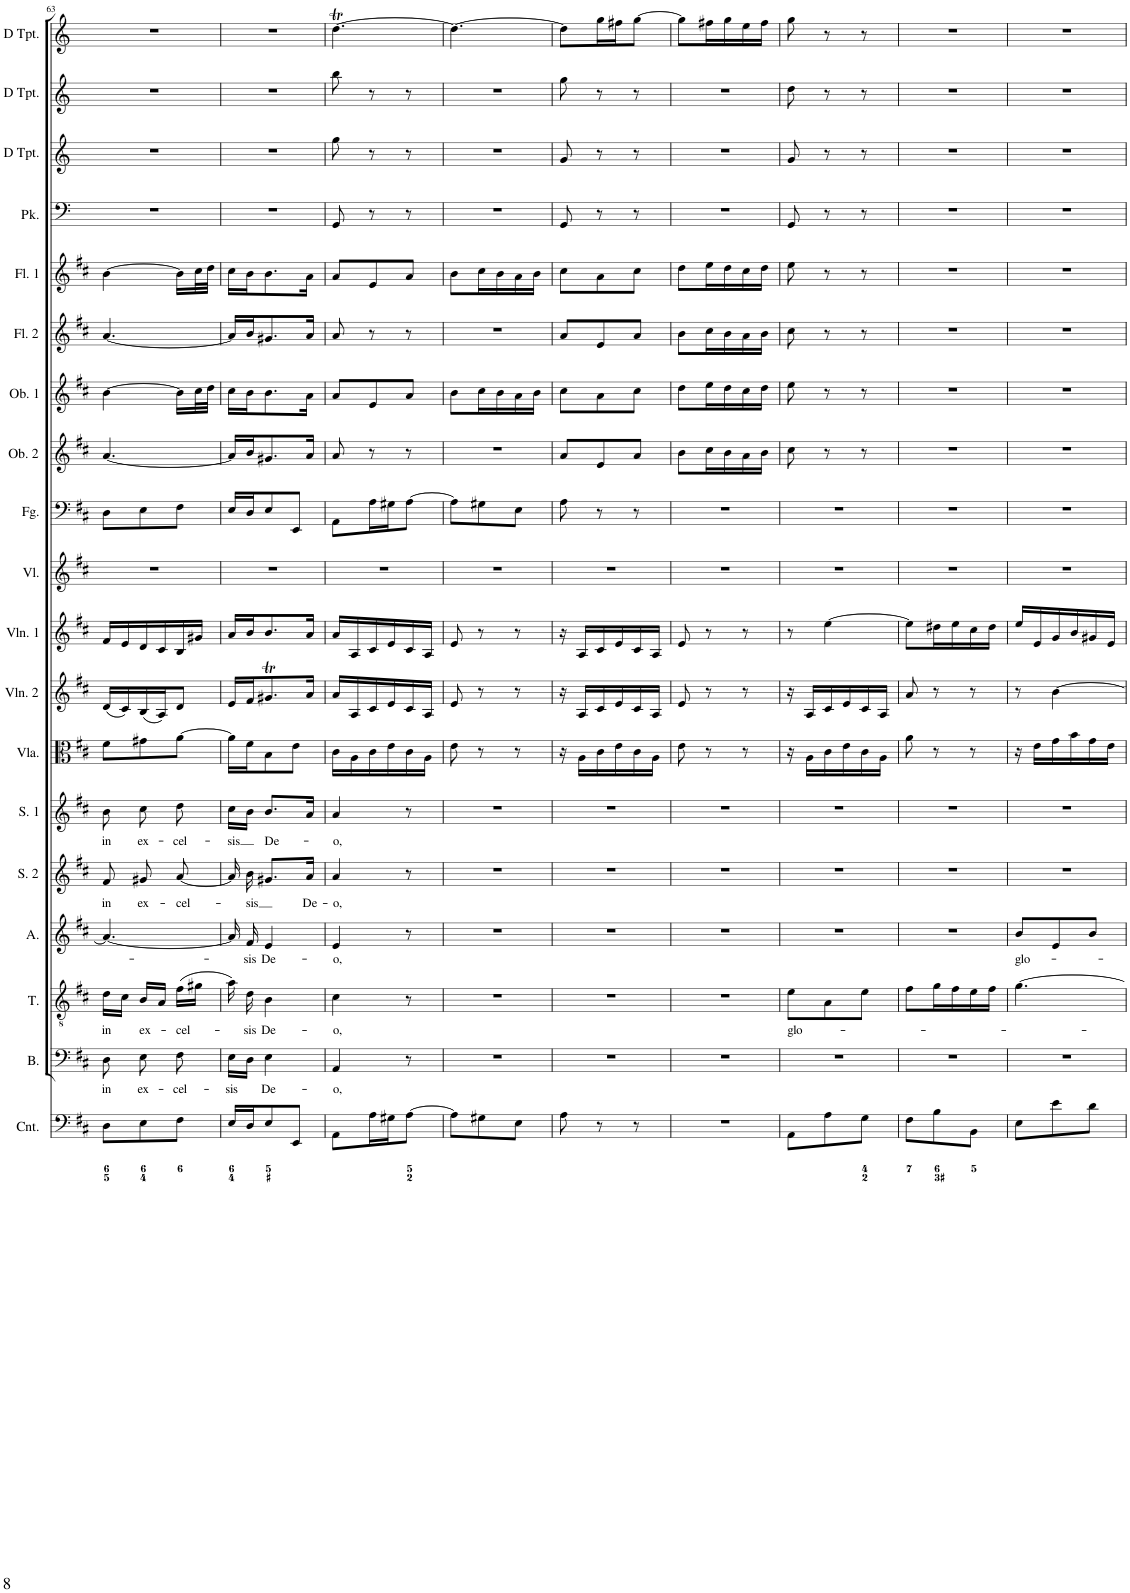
**kern	**kern	**text	**kern	**text	**kern	**text	**kern	**text	**kern	**text	**kern	**kern	**kern	**kern	**kern	**kern	**kern	**kern	**kern	**kern	**kern	**kern	**kern
*part19	*part18	*part18	*part17	*part17	*part16	*part16	*part15	*part15	*part14	*part14	*part13	*part12	*part11	*part10	*part9	*part8	*part7	*part6	*part5	*part4	*part3	*part2	*part1
*staff19	*staff18	*staff18	*staff17	*staff17	*staff16	*staff16	*staff15	*staff15	*staff14	*staff14	*staff13	*staff12	*staff11	*staff10	*staff9	*staff8	*staff7	*staff6	*staff5	*staff4	*staff3	*staff2	*staff1
*I"Continuo	*I"Basso	*	*I"Tenore	*	*I"Alto	*	*I"Soprano 2	*	*I"Soprano 1	*	*I"Viola	*I"Violino 2	*I"Violino 1	*I"Violino solo	*I"Fagotti	*I"Oboe d'amore 2	*I"Oboe d'amore 1	*I"Flauto traverso 2	*I"Flauto traverso 1	*I"Pauke	*I"D Trompete	*I"D Trompete	*I"D Trompete
*I'Cnt.	*I'B.	*	*I'T.	*	*I'A.	*	*I'S. 2	*	*I'S. 1	*	*I'Vla.	*I'Vln. 2	*I'Vln. 1	*I'Vl.	*I'Fg.	*I'Ob. 2	*I'Ob. 1	*I'Fl. 2	*I'Fl. 1	*I'Pk.	*I'D Tpt.	*I'D Tpt.	*I'D Tpt.
!!LO:PB:g=z
*clefF4	*clefF4	*	*clefGv2	*	*clefG2	*	*clefG2	*	*clefG2	*	*clefC3	*clefG2	*clefG2	*clefG2	*clefF4	*clefG2	*clefG2	*clefG2	*clefG2	*clefF4	*clefG2	*clefG2	*clefG2
*	*	*	*	*	*	*	*	*	*	*	*	*	*	*	*	*	*	*	*	*Trd-1c-2	*Trd-1c-2	*Trd-1c-2	*Trd-1c-2
*k[f#c#]	*k[f#c#]	*	*k[f#c#]	*	*k[f#c#]	*	*k[f#c#]	*	*k[f#c#]	*	*k[f#c#]	*k[f#c#]	*k[f#c#]	*k[f#c#]	*k[f#c#]	*k[f#c#]	*k[f#c#]	*k[f#c#]	*k[f#c#]	*k[]	*k[]	*k[]	*k[]
*M3/8	*M3/8	*	*M3/8	*	*M3/8	*	*M3/8	*	*M3/8	*	*M3/8	*M3/8	*M3/8	*M3/8	*M3/8	*M3/8	*M3/8	*M3/8	*M3/8	*M3/8	*M3/8	*M3/8	*M3/8
=63	=63	=63	=63	=63	=63	=63	=63	=63	=63	=63	=63	=63	=63	=63	=63	=63	=63	=63	=63	=63	=63	=63	=63
!	!	!LO:LY:b	!	!LO:LY:b	!	!	!	!LO:LY:b	!	!LO:LY:b	!	!	!	!	!	!	!	!	!	!	!	!	!
8D\L	8D\	in	16d\LL	in	4.a/_	.	8f#/	in	8b\	in	8f#\L	(16d/LL	16f#/LL	4.r	8D\L	[4.a/	[4b\	[4.a/	[4b\	4.r	4.r	4.r	4.r
.	.	.	16c#\JJ	.	.	.	.	.	.	.	.	16c#/)	16e/	.	.	.	.	.	.	.	.	.	.
!	!	!LO:LY:b	!	!LO:LY:b	!	!	!	!LO:LY:b	!	!LO:LY:b	!	!	!	!	!	!	!	!	!	!	!	!	!
8E\	8E\	ex-	16B/LL	ex-	.	.	8g#X/	ex-	8cc#\	ex-	8g#X\	(16B/	16d/	.	8E\	.	.	.	.	.	.	.	.
.	.	.	16A/JJ	.	.	.	.	.	.	.	.	16A/J)	16c#/	.	.	.	.	.	.	.	.	.	.
!	!	!LO:LY:b	!	!LO:LY:b	!	!	!	!LO:LY:b	!	!LO:LY:b	!	!	!	!	!	!	!	!	!	!	!	!	!
8F#\J	8F#\	-cel-	(16f#\LL	-cel-	.	.	[8a/	-cel-	8dd\	-cel-	[8a\J	8d/J	16B/	.	8F#\J	.	16b\LL]	.	16b\LL]	.	.	.	.
.	.	.	16g#X\JJ	.	.	.	.	.	.	.	.	.	16g#X/JJ	.	.	.	32cc#\L	.	32cc#\L	.	.	.	.
.	.	.	.	.	.	.	.	.	.	.	.	.	.	.	.	.	32dd\JJJ	.	32dd\JJJ	.	.	.	.
=64	=64	=64	=64	=64	=64	=64	=64	=64	=64	=64	=64	=64	=64	=64	=64	=64	=64	=64	=64	=64	=64	=64	=64
!	!	!LO:LY:b	!	!	!	!	!	!	!	!LO:LY:b	!	!	!	!	!	!	!	!	!	!	!	!	!
16E/LL	16E\LL	-sis	16a\)	.	16a/]	.	16a/]	.	16cc#\LL	-sis	16a\LL]	16e/LL	16a/LL	4.r	16E/LL	16a/LL]	16cc#\LL	16a/LL]	16cc#\LL	4.r	4.r	4.r	4.r
!	!	!	!	!LO:LY:b	!	!LO:LY:b	!	!LO:LY:b	!	!	!	!	!	!	!	!	!	!	!	!	!	!	!
16D/J	16D\JJ	.	16d\	-sis	16f#/	-sis	16b\	-sis	16b\JJ	.	16f#\J	16f#/J	16b/J	.	16D/J	16b/J	16b\J	16b/J	16b\J	.	.	.	.
!	!	!LO:LY:b	!	!LO:LY:b	!	!LO:LY:b	!	!	!	!LO:LY:b	!	!	!	!	!	!	!	!	!	!	!	!	!
8E/	4E\	De-	4B\	De-	4e/	De-	8.g#X/L	.	8.b/L	De-	8B\	8.g#Xt/	8.b/	.	8E/	8.g#X/	8.b\	8.g#X/	8.b\	.	.	.	.
8EE/J	.	.	.	.	.	.	.	.	.	.	8e\J	.	.	.	8EE/J	.	.	.	.	.	.	.	.
!	!	!	!	!	!	!	!	!LO:LY:b	!	!	!	!	!	!	!	!	!	!	!	!	!	!	!
.	.	.	.	.	.	.	16a/Jk	De-	16a/Jk	.	.	16a/Jk	16a/Jk	.	.	16a/Jk	16a\Jk	16a/Jk	16a\Jk	.	.	.	.
=65	=65	=65	=65	=65	=65	=65	=65	=65	=65	=65	=65	=65	=65	=65	=65	=65	=65	=65	=65	=65	=65	=65	=65
!	!	!LO:LY:b	!	!LO:LY:b	!	!LO:LY:b	!	!LO:LY:b	!	!LO:LY:b	!	!	!	!	!	!	!	!	!	!	!	!	!
8AA\L	4AA/	-o,	4c#\	-o,	4e/	-o,	4a/	-o,	4a/	-o,	16c#\LL	16a/LL	16a/LL	4.r	8AA\L	8a/	8a/L	8a/	8a/L	8GG/	8gg\	8bb\	[4.ddT\
.	.	.	.	.	.	.	.	.	.	.	16A\	16A/	16A/	.	.	.	.	.	.	.	.	.	.
16A\L	.	.	.	.	.	.	.	.	.	.	16c#\	16c#/	16c#/	.	16A\L	8r	8e/	8r	8e/	8r	8r	8r	.
16G#X\J	.	.	.	.	.	.	.	.	.	.	16e\	16e/	16e/	.	16G#X\J	.	.	.	.	.	.	.	.
[8A\J	8r	.	8r	.	8r	.	8r	.	8r	.	16c#\	16c#/	16c#/	.	[8A\J	8r	8a/J	8r	8a/J	8r	8r	8r	.
.	.	.	.	.	.	.	.	.	.	.	16A\JJ	16A/JJ	16A/JJ	.	.	.	.	.	.	.	.	.	.
=66	=66	=66	=66	=66	=66	=66	=66	=66	=66	=66	=66	=66	=66	=66	=66	=66	=66	=66	=66	=66	=66	=66	=66
8A\L]	4.r	.	4.r	.	4.r	.	4.r	.	4.r	.	8e\	8e/	8e/	4.r	8A\L]	4.r	8b\L	4.r	8b\L	4.r	4.r	4.r	4.dd\_
8G#X\	.	.	.	.	.	.	.	.	.	.	8r	8r	8r	.	8G#X\	.	16cc#\L	.	16cc#\L	.	.	.	.
.	.	.	.	.	.	.	.	.	.	.	.	.	.	.	.	.	16b\	.	16b\	.	.	.	.
8E\J	.	.	.	.	.	.	.	.	.	.	8r	8r	8r	.	8E\J	.	16a\	.	16a\	.	.	.	.
.	.	.	.	.	.	.	.	.	.	.	.	.	.	.	.	.	16b\JJ	.	16b\JJ	.	.	.	.
=67	=67	=67	=67	=67	=67	=67	=67	=67	=67	=67	=67	=67	=67	=67	=67	=67	=67	=67	=67	=67	=67	=67	=67
8A\	4.r	.	4.r	.	4.r	.	4.r	.	4.r	.	16r	16r	16r	4.r	8A\	8a/L	8cc#\L	8a/L	8cc#\L	8GG/	8g/	8gg\	8dd\L]
.	.	.	.	.	.	.	.	.	.	.	16A\LL	16A/LL	16A/LL	.	.	.	.	.	.	.	.	.	.
8r	.	.	.	.	.	.	.	.	.	.	16c#\	16c#/	16c#/	.	8r	8e/	8a\	8e/	8a\	8r	8r	8r	16gg\L
.	.	.	.	.	.	.	.	.	.	.	16e\	16e/	16e/	.	.	.	.	.	.	.	.	.	16ff#X\J
8r	.	.	.	.	.	.	.	.	.	.	16c#\	16c#/	16c#/	.	8r	8a/J	8cc#\J	8a/J	8cc#\J	8r	8r	8r	[8gg\J
.	.	.	.	.	.	.	.	.	.	.	16A\JJ	16A/JJ	16A/JJ	.	.	.	.	.	.	.	.	.	.
=68	=68	=68	=68	=68	=68	=68	=68	=68	=68	=68	=68	=68	=68	=68	=68	=68	=68	=68	=68	=68	=68	=68	=68
4.r	4.r	.	4.r	.	4.r	.	4.r	.	4.r	.	8e\	8e/	8e/	4.r	4.r	8b\L	8dd\L	8b\L	8dd\L	4.r	4.r	4.r	8gg\L]
.	.	.	.	.	.	.	.	.	.	.	8r	8r	8r	.	.	16cc#\L	16ee\L	16cc#\L	16ee\L	.	.	.	16ff#X\L
.	.	.	.	.	.	.	.	.	.	.	.	.	.	.	.	16b\	16dd\	16b\	16dd\	.	.	.	16gg\
.	.	.	.	.	.	.	.	.	.	.	8r	8r	8r	.	.	16a\	16cc#\	16a\	16cc#\	.	.	.	16ee\
.	.	.	.	.	.	.	.	.	.	.	.	.	.	.	.	16b\JJ	16dd\JJ	16b\JJ	16dd\JJ	.	.	.	16ff#\JJ
=69	=69	=69	=69	=69	=69	=69	=69	=69	=69	=69	=69	=69	=69	=69	=69	=69	=69	=69	=69	=69	=69	=69	=69
!	!	!	!	!LO:LY:b	!	!	!	!	!	!	!	!	!	!	!	!	!	!	!	!	!	!	!
8AA\L	4.r	.	8e\L	glo-	4.r	.	4.r	.	4.r	.	16r	16r	8r	4.r	4.r	8cc#\	8ee\	8cc#\	8ee\	8GG/	8g/	8dd\	8gg\
.	.	.	.	.	.	.	.	.	.	.	16A\LL	16A/LL	.	.	.	.	.	.	.	.	.	.	.
8A\	.	.	8A\	.	.	.	.	.	.	.	16c#\	16c#/	[4ee\	.	.	8r	8r	8r	8r	8r	8r	8r	8r
.	.	.	.	.	.	.	.	.	.	.	16e\	16e/	.	.	.	.	.	.	.	.	.	.	.
8G\J	.	.	8e\J	.	.	.	.	.	.	.	16c#\	16c#/	.	.	.	8r	8r	8r	8r	8r	8r	8r	8r
.	.	.	.	.	.	.	.	.	.	.	16A\JJ	16A/JJ	.	.	.	.	.	.	.	.	.	.	.
=70	=70	=70	=70	=70	=70	=70	=70	=70	=70	=70	=70	=70	=70	=70	=70	=70	=70	=70	=70	=70	=70	=70	=70
8F#\L	4.r	.	8f#\L	.	4.r	.	4.r	.	4.r	.	8a\	8a/	8ee\L]	4.r	4.r	4.r	4.r	4.r	4.r	4.r	4.r	4.r	4.r
8B\	.	.	16g\L	.	.	.	.	.	.	.	8r	8r	16dd#X\L	.	.	.	.	.	.	.	.	.	.
.	.	.	16f#\	.	.	.	.	.	.	.	.	.	16ee\	.	.	.	.	.	.	.	.	.	.
8BB\J	.	.	16e\	.	.	.	.	.	.	.	8r	8r	16cc#\	.	.	.	.	.	.	.	.	.	.
.	.	.	16f#\JJ	.	.	.	.	.	.	.	.	.	16dd#\JJ	.	.	.	.	.	.	.	.	.	.
=71	=71	=71	=71	=71	=71	=71	=71	=71	=71	=71	=71	=71	=71	=71	=71	=71	=71	=71	=71	=71	=71	=71	=71
!	!	!	!	!	!	!LO:LY:b	!	!	!	!	!	!	!	!	!	!	!	!	!	!	!	!	!
8E\L	4.r	.	[4.g\	.	8b/L	glo-	4.r	.	4.r	.	16r	8r	16ee/LL	4.r	4.r	4.r	4.r	4.r	4.r	4.r	4.r	4.r	4.r
.	.	.	.	.	.	.	.	.	.	.	16e\LL	.	16e/	.	.	.	.	.	.	.	.	.	.
8e\	.	.	.	.	8e/	.	.	.	.	.	16g\	[4b\	16g/	.	.	.	.	.	.	.	.	.	.
.	.	.	.	.	.	.	.	.	.	.	16b\	.	16b/	.	.	.	.	.	.	.	.	.	.
8d\J	.	.	.	.	8b/J	.	.	.	.	.	16g\	.	16g#X/	.	.	.	.	.	.	.	.	.	.
.	.	.	.	.	.	.	.	.	.	.	16e\JJ	.	16e/JJ	.	.	.	.	.	.	.	.	.	.
=	=	=	=	=	=	=	=	=	=	=	=	=	=	=	=	=	=	=	=	=	=	=	=
*-	*-	*-	*-	*-	*-	*-	*-	*-	*-	*-	*-	*-	*-	*-	*-	*-	*-	*-	*-	*-	*-	*-	*-
